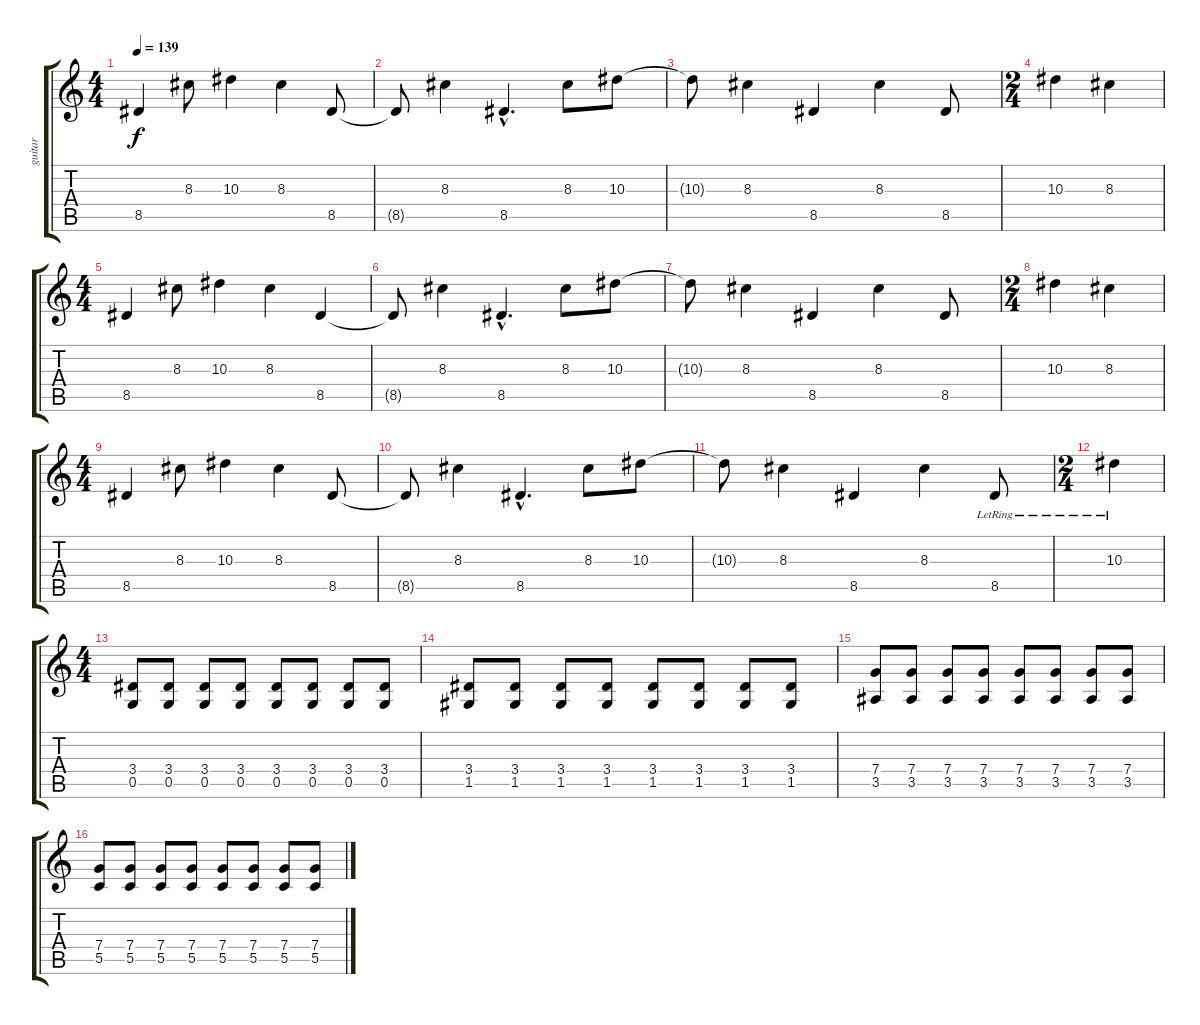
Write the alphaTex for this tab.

\track ("guitar" "guitar") {instrument distortionguitar}
\staff {score tabs}
\tuning (D4 A3 F3 C3 G2 D2) {hide}
\ts (4 4)
\tempo 139
\clef g2
\ks c
8.5.4{dy f} 8.3.8 10.3.4 8.3.4 8.5.8 |
8.5{t}.8 8.3.4 8.5{hac}.4{d} 8.3.8 10.3.8 |
10.3{t}.8 8.3.4 8.5.4 8.3.4 8.5.8 |
\ts (2 4)
10.3.4 8.3.4 |
\ts (4 4)
8.5.4 8.3.8 10.3.4 8.3.4 8.5.4 |
8.5{t}.8 8.3.4 8.5{hac}.4{d} 8.3.8 10.3.8 |
10.3{t}.8 8.3.4 8.5.4 8.3.4 8.5.8 |
\ts (2 4)
10.3.4 8.3.4 |
\ts (4 4)
8.5.4 8.3.8 10.3.4 8.3.4 8.5.8 |
8.5{t}.8 8.3.4 8.5{hac}.4{d} 8.3.8 10.3.8 |
10.3{t}.8 8.3.4 8.5.4 8.3.4 8.5{lr}.8 |
\ts (2 4)
10.3{lr}.4 |
\ts (4 4)
(3.4 0.5).8{volume 14 instrument distortionguitar} (3.4 0.5).8 (3.4 0.5).8 (3.4 0.5).8 (3.4 0.5).8 (3.4 0.5).8 (3.4 0.5).8 (3.4 0.5).8 |
(3.4 1.5).8 (3.4 1.5).8 (3.4 1.5).8 (3.4 1.5).8 (3.4 1.5).8 (3.4 1.5).8 (3.4 1.5).8 (3.4 1.5).8 |
(7.4 3.5).8 (7.4 3.5).8 (7.4 3.5).8 (7.4 3.5).8 (7.4 3.5).8 (7.4 3.5).8 (7.4 3.5).8 (7.4 3.5).8 |
(7.4 5.5).8 (7.4 5.5).8 (7.4 5.5).8 (7.4 5.5).8 (7.4 5.5).8 (7.4 5.5).8 (7.4 5.5).8 (7.4 5.5).8
